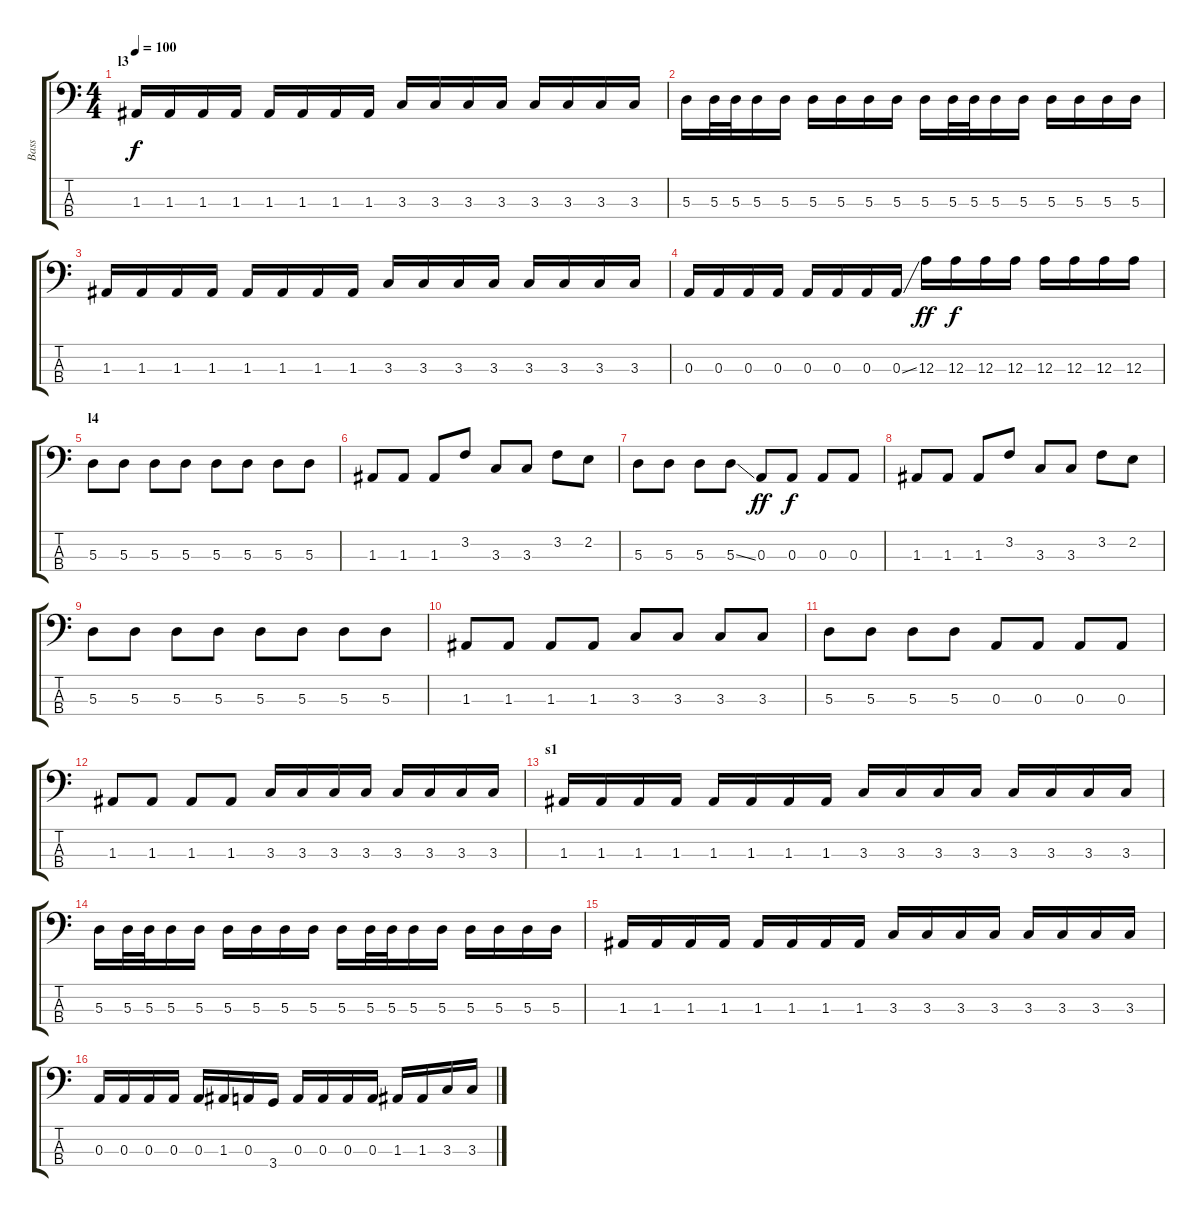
\track ("Bass" "Bass") {instrument electricbassfinger}
\staff {score tabs}
\tuning (G2 D2 A1 E1) {hide}
\ts (4 4)
\section ("" "l3")
\tempo 100
\clef f4
\ks c
1.3.16{dy f} 1.3.16 1.3.16 1.3.16 1.3.16 1.3.16 1.3.16 1.3.16 3.3.16 3.3.16 3.3.16 3.3.16 3.3.16 3.3.16 3.3.16 3.3.16 |
5.3.16 5.3.32 5.3.32 5.3.16 5.3.16 5.3.16 5.3.16 5.3.16 5.3.16 5.3.16 5.3.32 5.3.32 5.3.16 5.3.16 5.3.16 5.3.16 5.3.16 5.3.16 |
1.3.16 1.3.16 1.3.16 1.3.16 1.3.16 1.3.16 1.3.16 1.3.16 3.3.16 3.3.16 3.3.16 3.3.16 3.3.16 3.3.16 3.3.16 3.3.16 |
0.3.16 0.3.16 0.3.16 0.3.16 0.3.16 0.3.16 0.3.16 0.3{ss}.16 12.3.16{dy ff} 12.3.16{dy f} 12.3.16 12.3.16 12.3.16 12.3.16 12.3.16 12.3.16 |
\section ("" "l4")
5.3.8 5.3.8 5.3.8 5.3.8 5.3.8 5.3.8 5.3.8 5.3.8 |
1.3.8 1.3.8 1.3.8 3.2.8 3.3.8 3.3.8 3.2.8 2.2.8 |
5.3.8 5.3.8 5.3.8 5.3{ss}.8 0.3.8{dy ff} 0.3.8{dy f} 0.3.8 0.3.8 |
1.3.8 1.3.8 1.3.8 3.2.8 3.3.8 3.3.8 3.2.8 2.2.8 |
5.3.8 5.3.8 5.3.8 5.3.8 5.3.8 5.3.8 5.3.8 5.3.8 |
1.3.8 1.3.8 1.3.8 1.3.8 3.3.8 3.3.8 3.3.8 3.3.8 |
5.3.8 5.3.8 5.3.8 5.3.8 0.3.8 0.3.8 0.3.8 0.3.8 |
1.3.8 1.3.8 1.3.8 1.3.8 3.3.16 3.3.16 3.3.16 3.3.16 3.3.16 3.3.16 3.3.16 3.3.16 |
\section ("" "s1")
1.3.16 1.3.16 1.3.16 1.3.16 1.3.16 1.3.16 1.3.16 1.3.16 3.3.16 3.3.16 3.3.16 3.3.16 3.3.16 3.3.16 3.3.16 3.3.16 |
5.3.16 5.3.32 5.3.32 5.3.16 5.3.16 5.3.16 5.3.16 5.3.16 5.3.16 5.3.16 5.3.32 5.3.32 5.3.16 5.3.16 5.3.16 5.3.16 5.3.16 5.3.16 |
1.3.16 1.3.16 1.3.16 1.3.16 1.3.16 1.3.16 1.3.16 1.3.16 3.3.16 3.3.16 3.3.16 3.3.16 3.3.16 3.3.16 3.3.16 3.3.16 |
0.3.16 0.3.16 0.3.16 0.3.16 0.3.16 1.3.16 0.3.16 3.4.16 0.3.16 0.3.16 0.3.16 0.3.16 1.3.16 1.3.16 3.3.16 3.3.16
